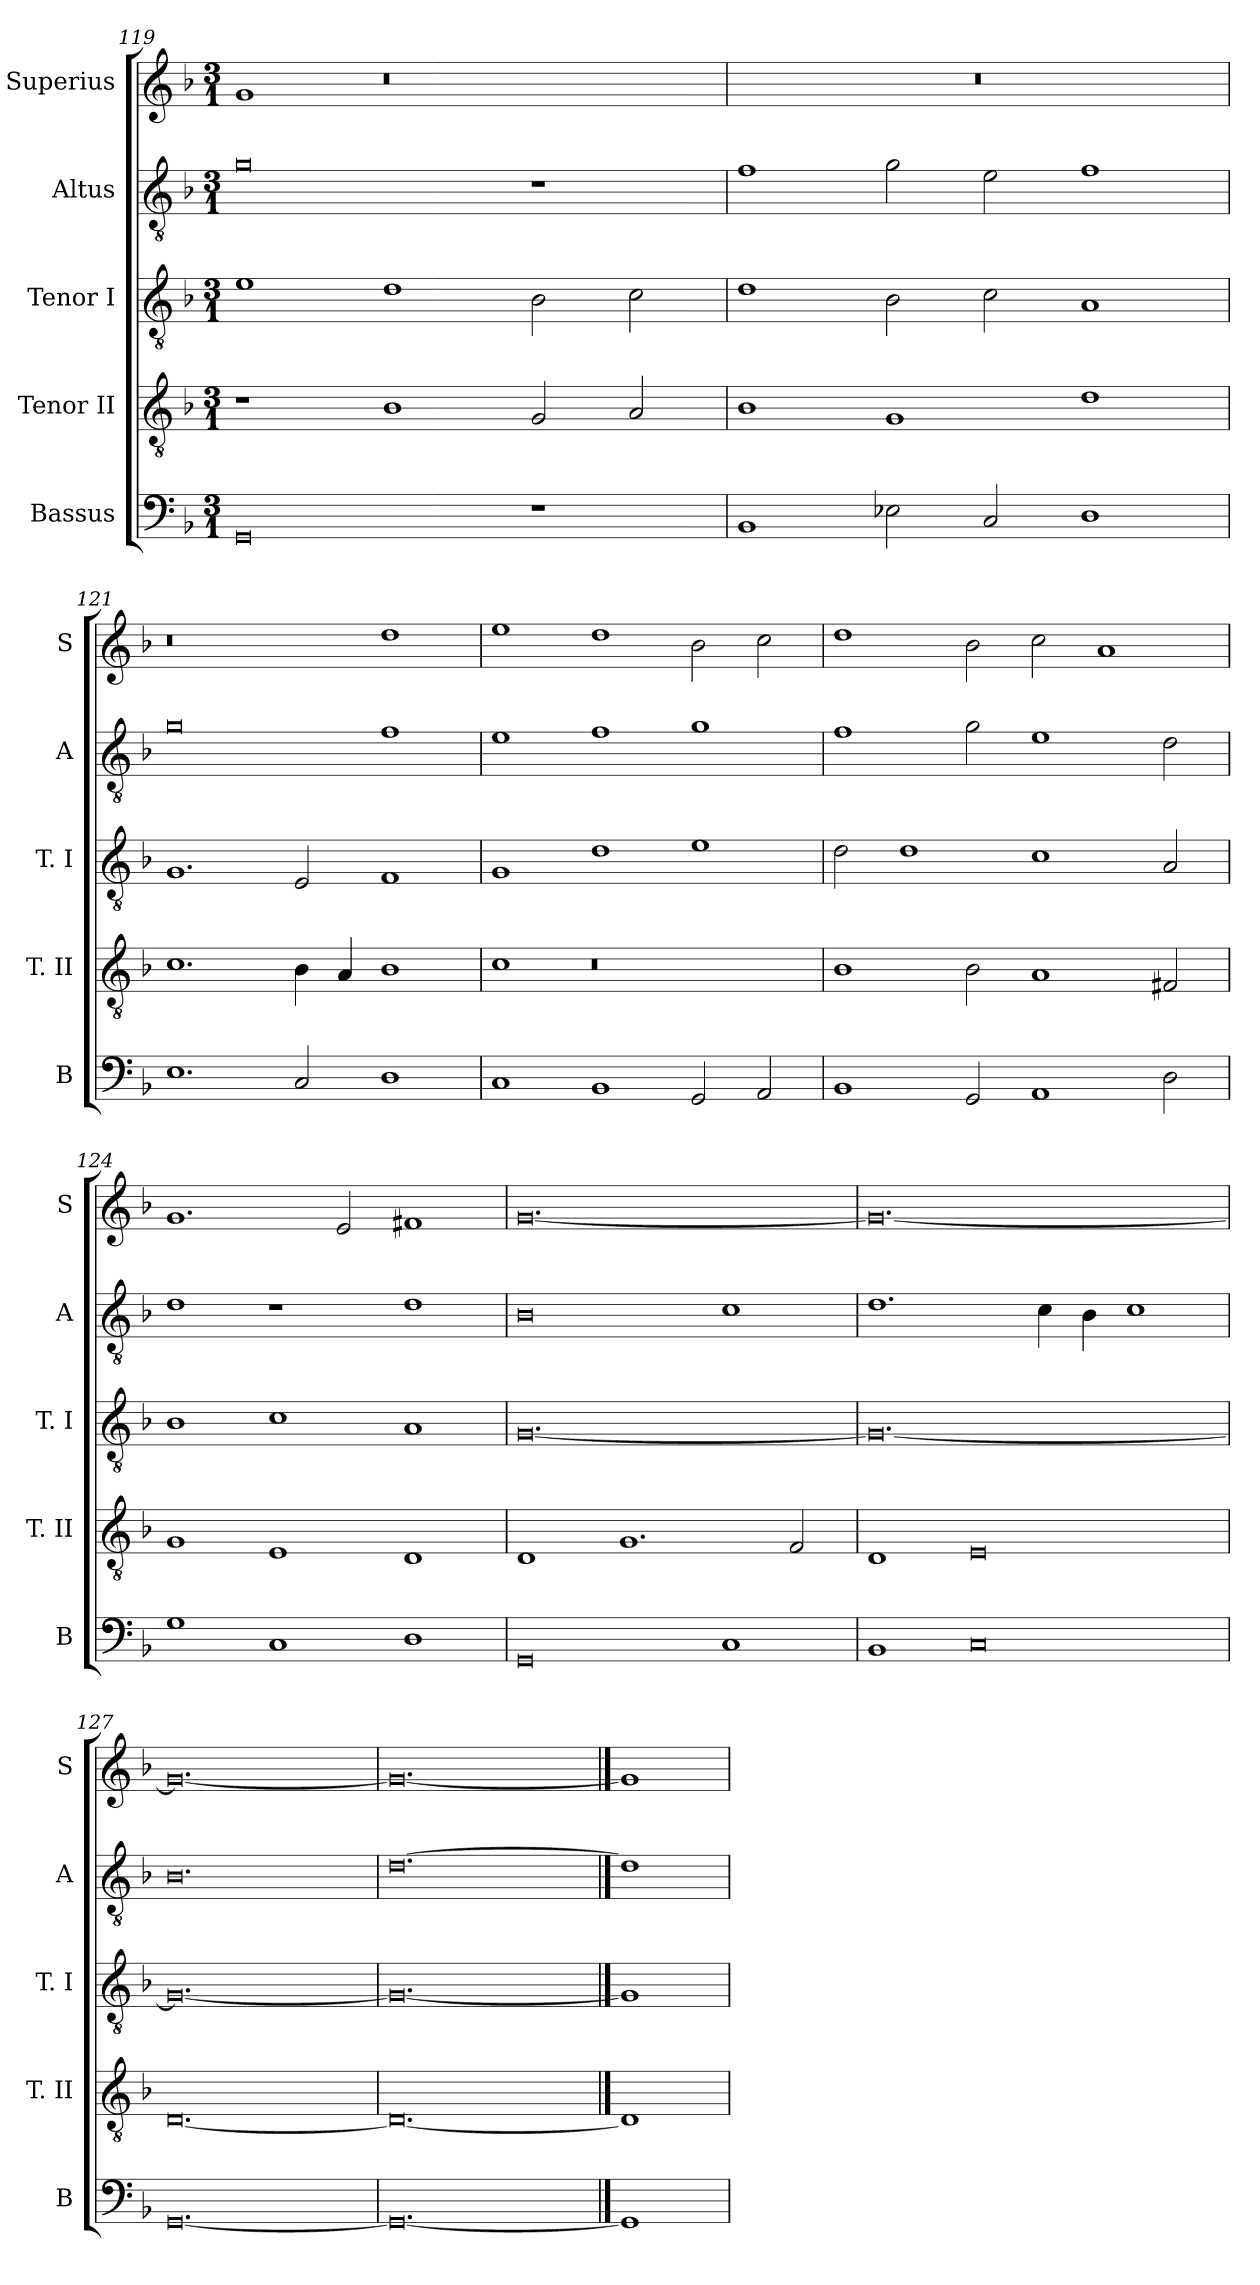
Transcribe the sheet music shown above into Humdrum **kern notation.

**kern	**kern	**kern	**kern	**kern
*part5	*part4	*part3	*part2	*part1
*staff5	*staff4	*staff3	*staff2	*staff1
*I"Bassus	*I"Tenor II	*I"Tenor I	*I"Altus	*I"Superius
*I'B	*I'T. II	*I'T. I	*I'A	*I'S
*clefF4	*clefGv2	*clefGv2	*clefGv2	*clefG2
*k[b-]	*k[b-]	*k[b-]	*k[b-]	*k[b-]
*F:	*F:	*F:	*F:	*F:
*M3/1	*M3/1	*M3/1	*M3/1	*M3/1
=119	=119	=119	=119	=119
0GG	1r	1e	0g	1g
.	1B-	1d	.	0r
1r	2G	2B-	1r	.
.	2A	2c	.	.
=120	=120	=120	=120	=120
1BB-	1B-	1d	1f	1%3r
2E-X	1G	2B-	2g	.
2C	.	2c	2e	.
1D	1d	1A	1f	.
=121	=121	=121	=121	=121
1.E	1.c	1.G	0g	0r
2C	4B-	2E	.	.
.	4A	.	.	.
1D	1B-	1F	1f	1dd
=122	=122	=122	=122	=122
1C	1c	1G	1e	1ee
1BB-	0r	1d	1f	1dd
2GG	.	1e	1g	2b-
2AA	.	.	.	2cc
=123	=123	=123	=123	=123
1BB-	1B-	2d	1f	1dd
.	.	1d	.	.
2GG	2B-	.	2g	2b-
1AA	1A	1c	1e	2cc
.	.	.	.	1a
2D	2F#X	2A	2d	.
=124	=124	=124	=124	=124
1G	1G	1B-	1d	1.g
1C	1E	1c	1r	.
.	.	.	.	2e
1D	1D	1A	1d	1f#X
=125	=125	=125	=125	=125
0GG	1D	[0.G	0B-	[0.g
.	1.G	.	.	.
1C	.	.	1c	.
.	2F	.	.	.
=126	=126	=126	=126	=126
1BB-	1D	0.G_	1.d	0.g_
0C	0E	.	.	.
.	.	.	4c	.
.	.	.	4B-	.
.	.	.	1c	.
=127	=127	=127	=127	=127
[0.GG	[0.D	0.G_	0.B-	0.g_
=128	=128	=128	=128	=128
0.GG_	0.D_	0.G_	[0.d	0.g_
==129	==129	==129	==129	==129
1GG]	1D]	1G]	1d]	1g]
=	=	=	=	=
*-	*-	*-	*-	*-
